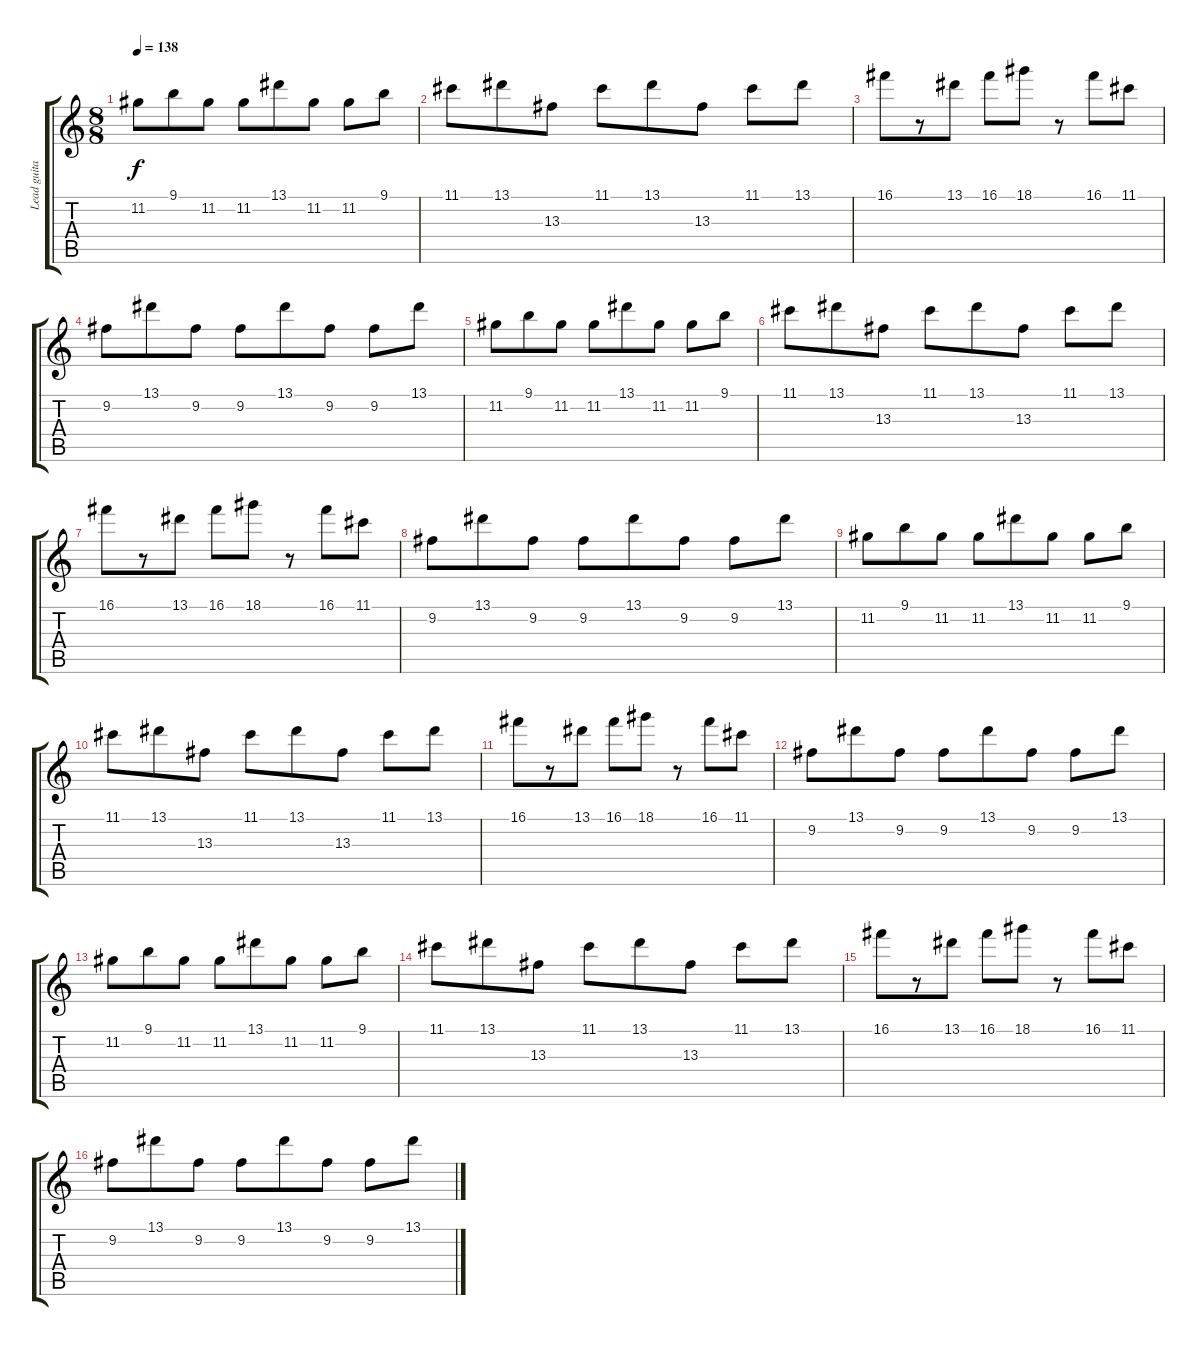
\track ("Lead guitar 1" "Lead guita") {instrument overdrivenguitar}
\staff {score tabs}
\tuning (D4 A3 F3 C3 G2 D2) {hide}
\ts (8 8)
\tempo 138
\clef g2
\ks c
11.2.8{dy f} 9.1.8 11.2.8 11.2.8 13.1.8 11.2.8 11.2.8 9.1.8 |
11.1.8 13.1.8 13.3.8 11.1.8 13.1.8 13.3.8 11.1.8 13.1.8 |
16.1.8 r.8 13.1.8 16.1.8 18.1.8 r.8 16.1.8 11.1.8 |
9.2.8 13.1.8 9.2.8 9.2.8 13.1.8 9.2.8 9.2.8 13.1.8 |
11.2.8 9.1.8 11.2.8 11.2.8 13.1.8 11.2.8 11.2.8 9.1.8 |
11.1.8 13.1.8 13.3.8 11.1.8 13.1.8 13.3.8 11.1.8 13.1.8 |
16.1.8 r.8 13.1.8 16.1.8 18.1.8 r.8 16.1.8 11.1.8 |
9.2.8 13.1.8 9.2.8 9.2.8 13.1.8 9.2.8 9.2.8 13.1.8 |
11.2.8 9.1.8 11.2.8 11.2.8 13.1.8 11.2.8 11.2.8 9.1.8 |
11.1.8 13.1.8 13.3.8 11.1.8 13.1.8 13.3.8 11.1.8 13.1.8 |
16.1.8 r.8 13.1.8 16.1.8 18.1.8 r.8 16.1.8 11.1.8 |
9.2.8 13.1.8 9.2.8 9.2.8 13.1.8 9.2.8 9.2.8 13.1.8 |
11.2.8 9.1.8 11.2.8 11.2.8 13.1.8 11.2.8 11.2.8 9.1.8 |
11.1.8 13.1.8 13.3.8 11.1.8 13.1.8 13.3.8 11.1.8 13.1.8 |
16.1.8 r.8 13.1.8 16.1.8 18.1.8 r.8 16.1.8 11.1.8 |
9.2.8 13.1.8 9.2.8 9.2.8 13.1.8 9.2.8 9.2.8 13.1.8
